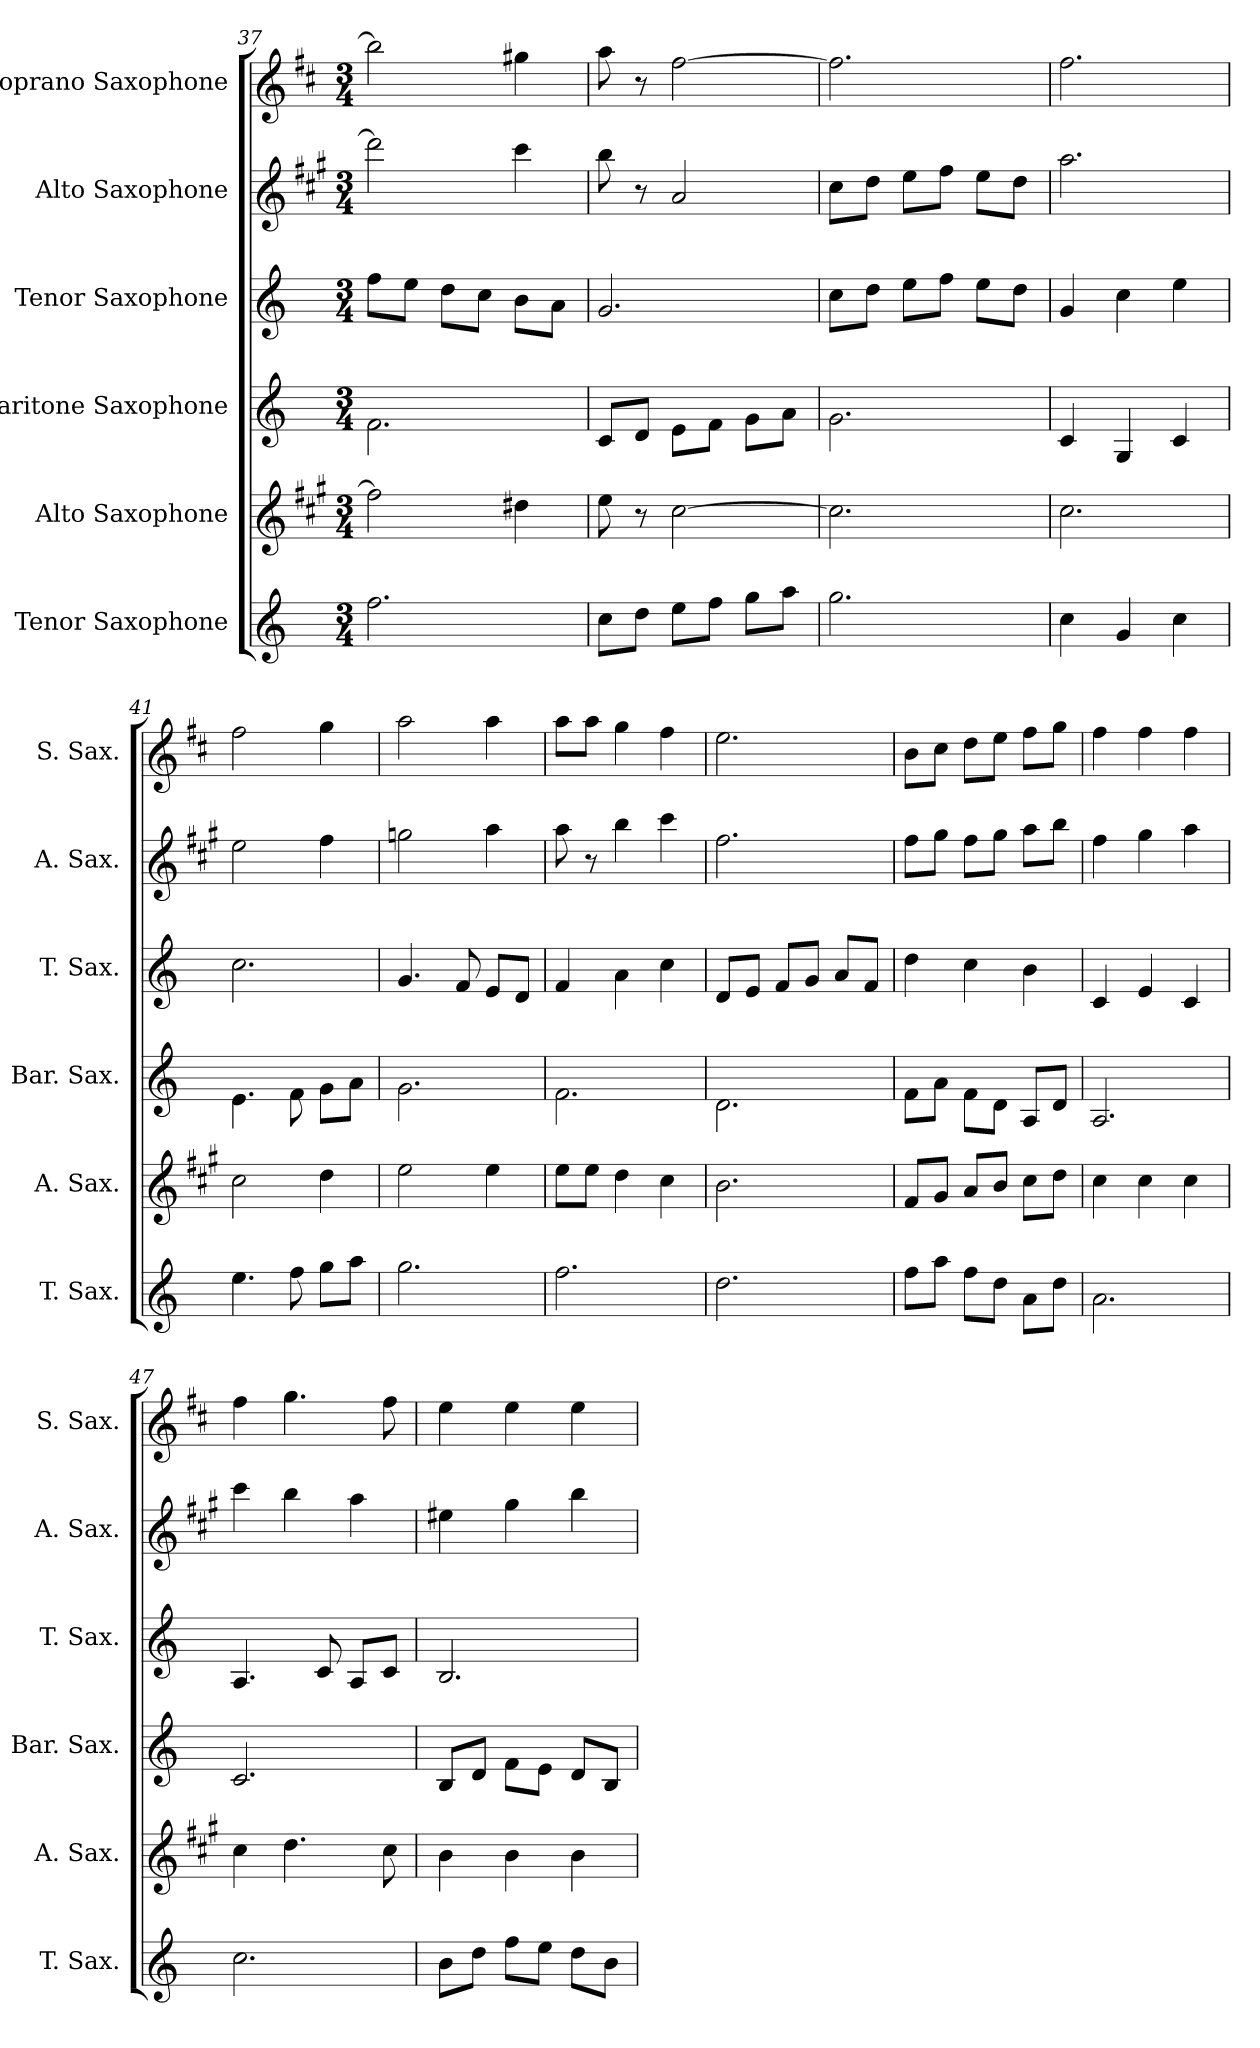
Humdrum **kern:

**kern	**kern	**kern	**kern	**kern	**kern
*part6	*part5	*part4	*part3	*part2	*part1
*staff6	*staff5	*staff4	*staff3	*staff2	*staff1
*I"Tenor Saxophone	*I"Alto Saxophone	*I"Baritone Saxophone	*I"Tenor Saxophone	*I"Alto Saxophone	*I"Soprano Saxophone
*I'T. Sax.	*I'A. Sax.	*I'Bar. Sax.	*I'T. Sax.	*I'A. Sax.	*I'S. Sax.
*clefG2	*clefG2	*clefG2	*clefG2	*clefG2	*clefG2
*ITrd8c14	*ITrd5c9	*ITrd12c21	*ITrd8c14	*ITrd5c9	*ITrd1c2
*k[]	*k[]	*k[]	*k[]	*k[]	*k[]
*M3/4	*M3/4	*M3/4	*M3/4	*M3/4	*M3/4
=37	=37	=37	=37	=37	=37
2.f\	2a\]	2.F\	8f\L	2ff\]	2aa\]
.	.	.	8e\J	.	.
.	.	.	8d\L	.	.
.	.	.	8c\J	.	.
.	4f#X\	.	8B\L	4ee\	4ff#X\
.	.	.	8A\J	.	.
=38	=38	=38	=38	=38	=38
8c\L	8g\	8C/L	2.G/	8dd\	8gg\
8d\J	8r	8D/J	.	8r	8r
8e\L	[2e\	8E\L	.	2c/	[2ee\
8f\J	.	8F\J	.	.	.
8g\L	.	8G\L	.	.	.
8a\J	.	8A\J	.	.	.
=39	=39	=39	=39	=39	=39
2.g\	2.e\]	2.G\	8c\L	8e\L	2.ee\]
.	.	.	8d\J	8f\J	.
.	.	.	8e\L	8g\L	.
.	.	.	8f\J	8a\J	.
.	.	.	8e\L	8g\L	.
.	.	.	8d\J	8f\J	.
=40	=40	=40	=40	=40	=40
4c\	2.e\	4C/	4G/	2.cc\	2.ee\
4G/	.	4GG/	4c\	.	.
4c\	.	4C/	4e\	.	.
=41	=41	=41	=41	=41	=41
4.e\	2e\	4.E\	2.c\	2g\	2ee\
8f\	.	8F\	.	.	.
8g\L	4f\	8G\L	.	4a\	4ff\
8a\J	.	8A\J	.	.	.
=42	=42	=42	=42	=42	=42
2.g\	2g\	2.G\	4.G/	2b-X\	2gg\
.	.	.	8F/	.	.
.	4g\	.	8E/L	4cc\	4gg\
.	.	.	8D/J	.	.
=43	=43	=43	=43	=43	=43
2.f\	8g\L	2.F\	4F/	8cc\	8gg\L
.	8g\J	.	.	8r	8gg\J
.	4f\	.	4A\	4dd\	4ff\
.	4e\	.	4c\	4ee\	4ee\
=44	=44	=44	=44	=44	=44
2.d\	2.d\	2.D\	8D/L	2.a\	2.dd\
.	.	.	8E/J	.	.
.	.	.	8F/L	.	.
.	.	.	8G/J	.	.
.	.	.	8A/L	.	.
.	.	.	8F/J	.	.
=45	=45	=45	=45	=45	=45
8f\L	8A/L	8F\L	4d\	8a\L	8a\L
8a\J	8B/J	8A\J	.	8b\J	8b\J
8f\L	8c/L	8F\L	4c\	8a\L	8cc\L
8d\J	8d/J	8D\J	.	8b\J	8dd\J
8A\L	8e\L	8AA/L	4B\	8cc\L	8ee\L
8d\J	8f\J	8D/J	.	8dd\J	8ff\J
=46	=46	=46	=46	=46	=46
2.A\	4e\	2.AA/	4C/	4a\	4ee\
.	4e\	.	4E/	4b\	4ee\
.	4e\	.	4C/	4cc\	4ee\
!!LO:PB:g=z
=47	=47	=47	=47	=47	=47
2.c\	4e\	2.C/	4.AA/	4ee\	4ee\
.	4.f\	.	.	4dd\	4.ff\
.	.	.	8C/	.	.
.	.	.	8AA/L	4cc\	.
.	8e\	.	8C/J	.	8ee\
=48	=48	=48	=48	=48	=48
8B\L	4d\	8BB/L	2.BB/	4g#X\	4dd\
8d\J	.	8D/J	.	.	.
8f\L	4d\	8F\L	.	4b\	4dd\
8e\J	.	8E\J	.	.	.
8d\L	4d\	8D/L	.	4dd\	4dd\
8B\J	.	8BB/J	.	.	.
=	=	=	=	=	=
*-	*-	*-	*-	*-	*-
